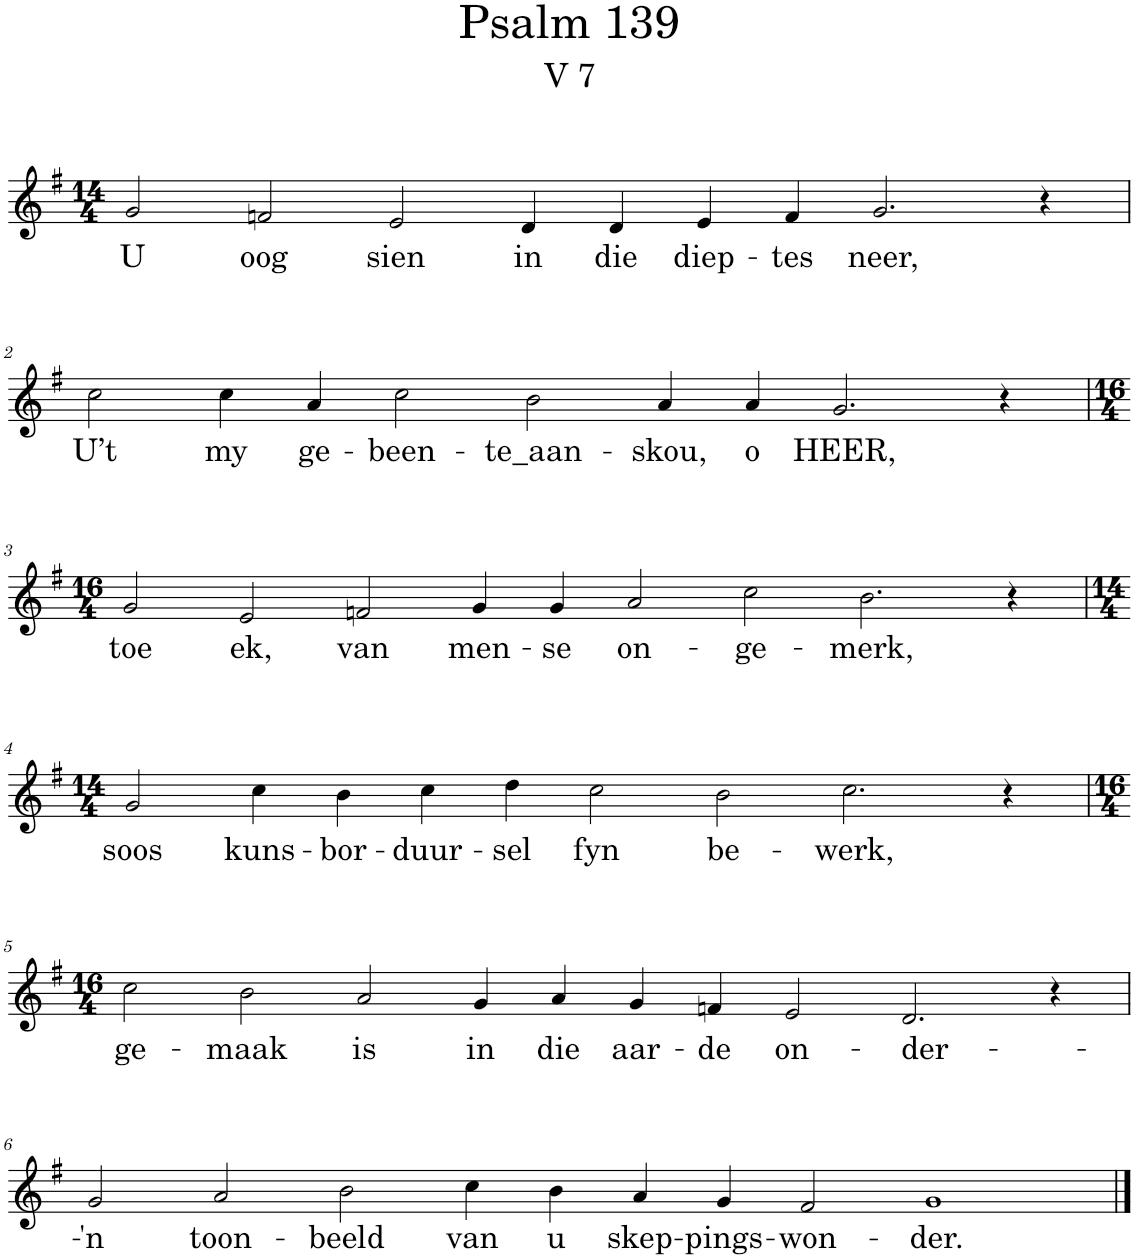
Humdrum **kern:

**kern	**text
*part1	*part1
*staff1	*staff1
*I"Pipe Organ	*
*I'Org.	*
*clefG2	*
*k[f#]	*
*M14/4	*
=1	=1
!	!LO:LY:b
2g/	U
!	!LO:LY:b
2fn/	oog
!	!LO:LY:b
2e/	sien
!	!LO:LY:b
4d/	in
!	!LO:LY:b
4d/	die
!	!LO:LY:b
4e/	diep-
!	!LO:LY:b
4f/	-tes
!	!LO:LY:b
2.g/	neer,
4r	.
!!LO:LB:g=z
=2	=2
!	!LO:LY:b
2cc\	U’t
!	!LO:LY:b
4cc\	my
!	!LO:LY:b
4a/	ge-
!	!LO:LY:b
2cc\	-been-
!	!LO:LY:b
2b\	-te_aan-
!	!LO:LY:b
4a/	-skou,
!	!LO:LY:b
4a/	o
!	!LO:LY:b
2.g/	HEER,
4r	.
!!LO:LB:g=z
=3	=3
*M16/4	*
!	!LO:LY:b
2g/	toe
!	!LO:LY:b
2e/	ek,
!	!LO:LY:b
2fn/	van
!	!LO:LY:b
4g/	men-
!	!LO:LY:b
4g/	-se
!	!LO:LY:b
2a/	on-
!	!LO:LY:b
2cc\	-ge-
!	!LO:LY:b
2.b\	-merk,
4r	.
!!LO:LB:g=z
=4	=4
*M14/4	*
!	!LO:LY:b
2g/	soos
!	!LO:LY:b
4cc\	kuns-
!	!LO:LY:b
4b\	-bor-
!	!LO:LY:b
4cc\	-duur-
!	!LO:LY:b
4dd\	-sel
!	!LO:LY:b
2cc\	fyn
!	!LO:LY:b
2b\	be-
!	!LO:LY:b
2.cc\	-werk,
4r	.
!!LO:LB:g=z
=5	=5
*M16/4	*
!	!LO:LY:b
2cc\	ge-
!	!LO:LY:b
2b\	-maak
!	!LO:LY:b
2a/	is
!	!LO:LY:b
4g/	in
!	!LO:LY:b
4a/	die
!	!LO:LY:b
4g/	aar-
!	!LO:LY:b
4fn/	-de
!	!LO:LY:b
2e/	on-
!	!LO:LY:b
2.d/	-der-
4r	.
!!LO:LB:g=z
=6	=6
!	!LO:LY:b
2g/	-'n
!	!LO:LY:b
2a/	toon-
!	!LO:LY:b
2b\	-beeld
!	!LO:LY:b
4cc\	van
!	!LO:LY:b
4b\	u
!	!LO:LY:b
4a/	skep-
!	!LO:LY:b
4g/	-pings-
!	!LO:LY:b
2f#/	-won-
!	!LO:LY:b
1g	-der.
==	==
*-	*-
